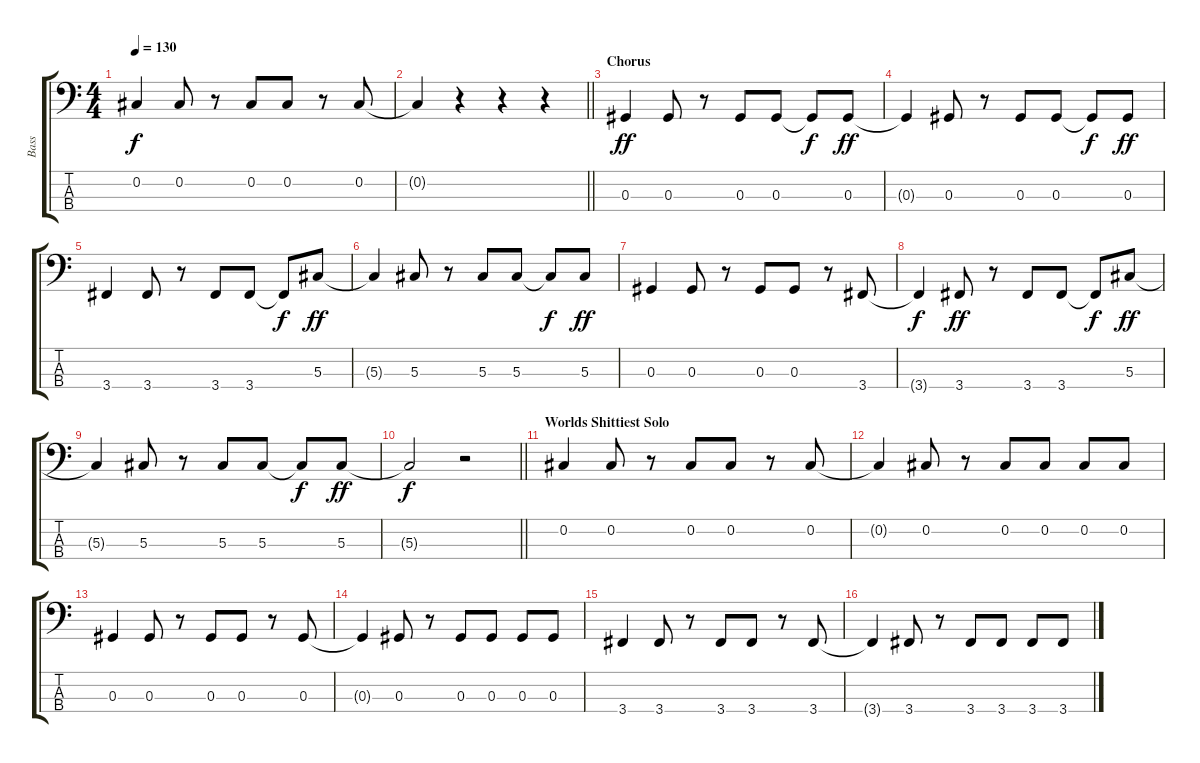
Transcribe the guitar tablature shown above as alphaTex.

\track ("Bass" "Bass") {instrument electricbassfinger}
\staff {score tabs}
\tuning (Gb2 Db2 Ab1 Eb1) {hide}
\ts (4 4)
\tempo 130
\clef f4
\ks c
0.2.4{dy f} 0.2.8 r.8 0.2.8 0.2.8 r.8 0.2.8 |
\barLineRight lightlight
0.2{t}.4 r.4 r.4 r.4 |
\section ("" "Chorus")
0.3.4{dy ff} 0.3.8 r.8 0.3.8 0.3.8 0.3{t}.8{dy f} 0.3.8{dy ff} |
0.3{t}.4 0.3.8 r.8 0.3.8 0.3.8 0.3{t}.8{dy f} 0.3.8{dy ff} |
3.4.4 3.4.8 r.8 3.4.8 3.4.8 3.4{t}.8{dy f} 5.3.8{dy ff} |
5.3{t}.4 5.3.8 r.8 5.3.8 5.3.8 5.3{t}.8{dy f} 5.3.8{dy ff} |
0.3.4 0.3.8 r.8 0.3.8 0.3.8 r.8 3.4.8 |
3.4{t}.4{dy f} 3.4.8{dy ff} r.8 3.4.8 3.4.8 3.4{t}.8{dy f} 5.3.8{dy ff} |
5.3{t}.4 5.3.8 r.8 5.3.8 5.3.8 5.3{t}.8{dy f} 5.3.8{dy ff} |
\barLineRight lightlight
5.3{t}.2{dy f} r.2 |
\section ("" "Worlds Shittiest Solo")
0.2.4 0.2.8 r.8 0.2.8 0.2.8 r.8 0.2.8 |
0.2{t}.4 0.2.8 r.8 0.2.8 0.2.8 0.2.8 0.2.8 |
0.3.4 0.3.8 r.8 0.3.8 0.3.8 r.8 0.3.8 |
0.3{t}.4 0.3.8 r.8 0.3.8 0.3.8 0.3.8 0.3.8 |
3.4.4 3.4.8 r.8 3.4.8 3.4.8 r.8 3.4.8 |
3.4{t}.4 3.4.8 r.8 3.4.8 3.4.8 3.4.8 3.4.8
